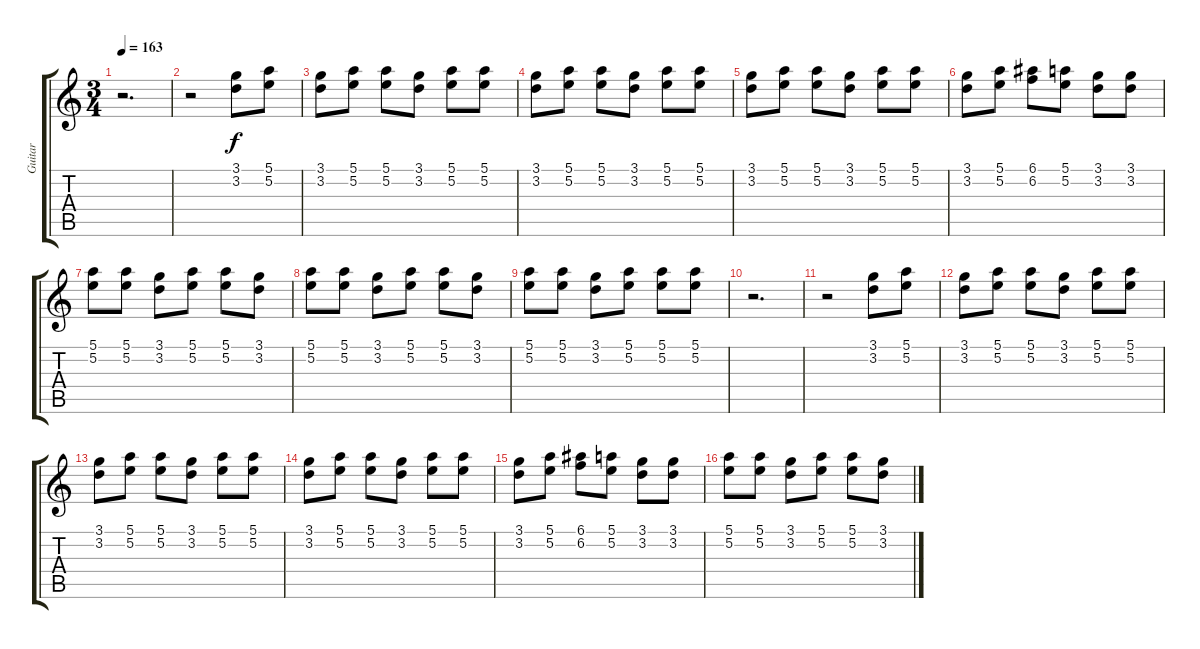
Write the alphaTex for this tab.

\track ("Guitar" "Guitar") {instrument distortionguitar}
\staff {score tabs}
\tuning (E4 B3 G3 D3 A2 E2) {hide}
\ts (3 4)
\tempo 163
\clef g2
\ks c
r.2{d dy f} |
r.2 (3.1 3.2).8 (5.1 5.2).8 |
(3.1 3.2).8 (5.1 5.2).8 (5.1 5.2).8 (3.1 3.2).8 (5.1 5.2).8 (5.1 5.2).8 |
(3.1 3.2).8 (5.1 5.2).8 (5.1 5.2).8 (3.1 3.2).8 (5.1 5.2).8 (5.1 5.2).8 |
(3.1 3.2).8 (5.1 5.2).8 (5.1 5.2).8 (3.1 3.2).8 (5.1 5.2).8 (5.1 5.2).8 |
(3.1 3.2).8 (5.1 5.2).8 (6.1 6.2).8 (5.1 5.2).8 (3.1 3.2).8 (3.1 3.2).8 |
(5.1 5.2).8 (5.1 5.2).8 (3.1 3.2).8 (5.1 5.2).8 (5.1 5.2).8 (3.1 3.2).8 |
(5.1 5.2).8 (5.1 5.2).8 (3.1 3.2).8 (5.1 5.2).8 (5.1 5.2).8 (3.1 3.2).8 |
(5.1 5.2).8 (5.1 5.2).8 (3.1 3.2).8 (5.1 5.2).8 (5.1 5.2).8 (5.1 5.2).8 |
r.2{d} |
r.2 (3.1 3.2).8 (5.1 5.2).8 |
(3.1 3.2).8 (5.1 5.2).8 (5.1 5.2).8 (3.1 3.2).8 (5.1 5.2).8 (5.1 5.2).8 |
(3.1 3.2).8 (5.1 5.2).8 (5.1 5.2).8 (3.1 3.2).8 (5.1 5.2).8 (5.1 5.2).8 |
(3.1 3.2).8 (5.1 5.2).8 (5.1 5.2).8 (3.1 3.2).8 (5.1 5.2).8 (5.1 5.2).8 |
(3.1 3.2).8 (5.1 5.2).8 (6.1 6.2).8 (5.1 5.2).8 (3.1 3.2).8 (3.1 3.2).8 |
(5.1 5.2).8 (5.1 5.2).8 (3.1 3.2).8 (5.1 5.2).8 (5.1 5.2).8 (3.1 3.2).8
